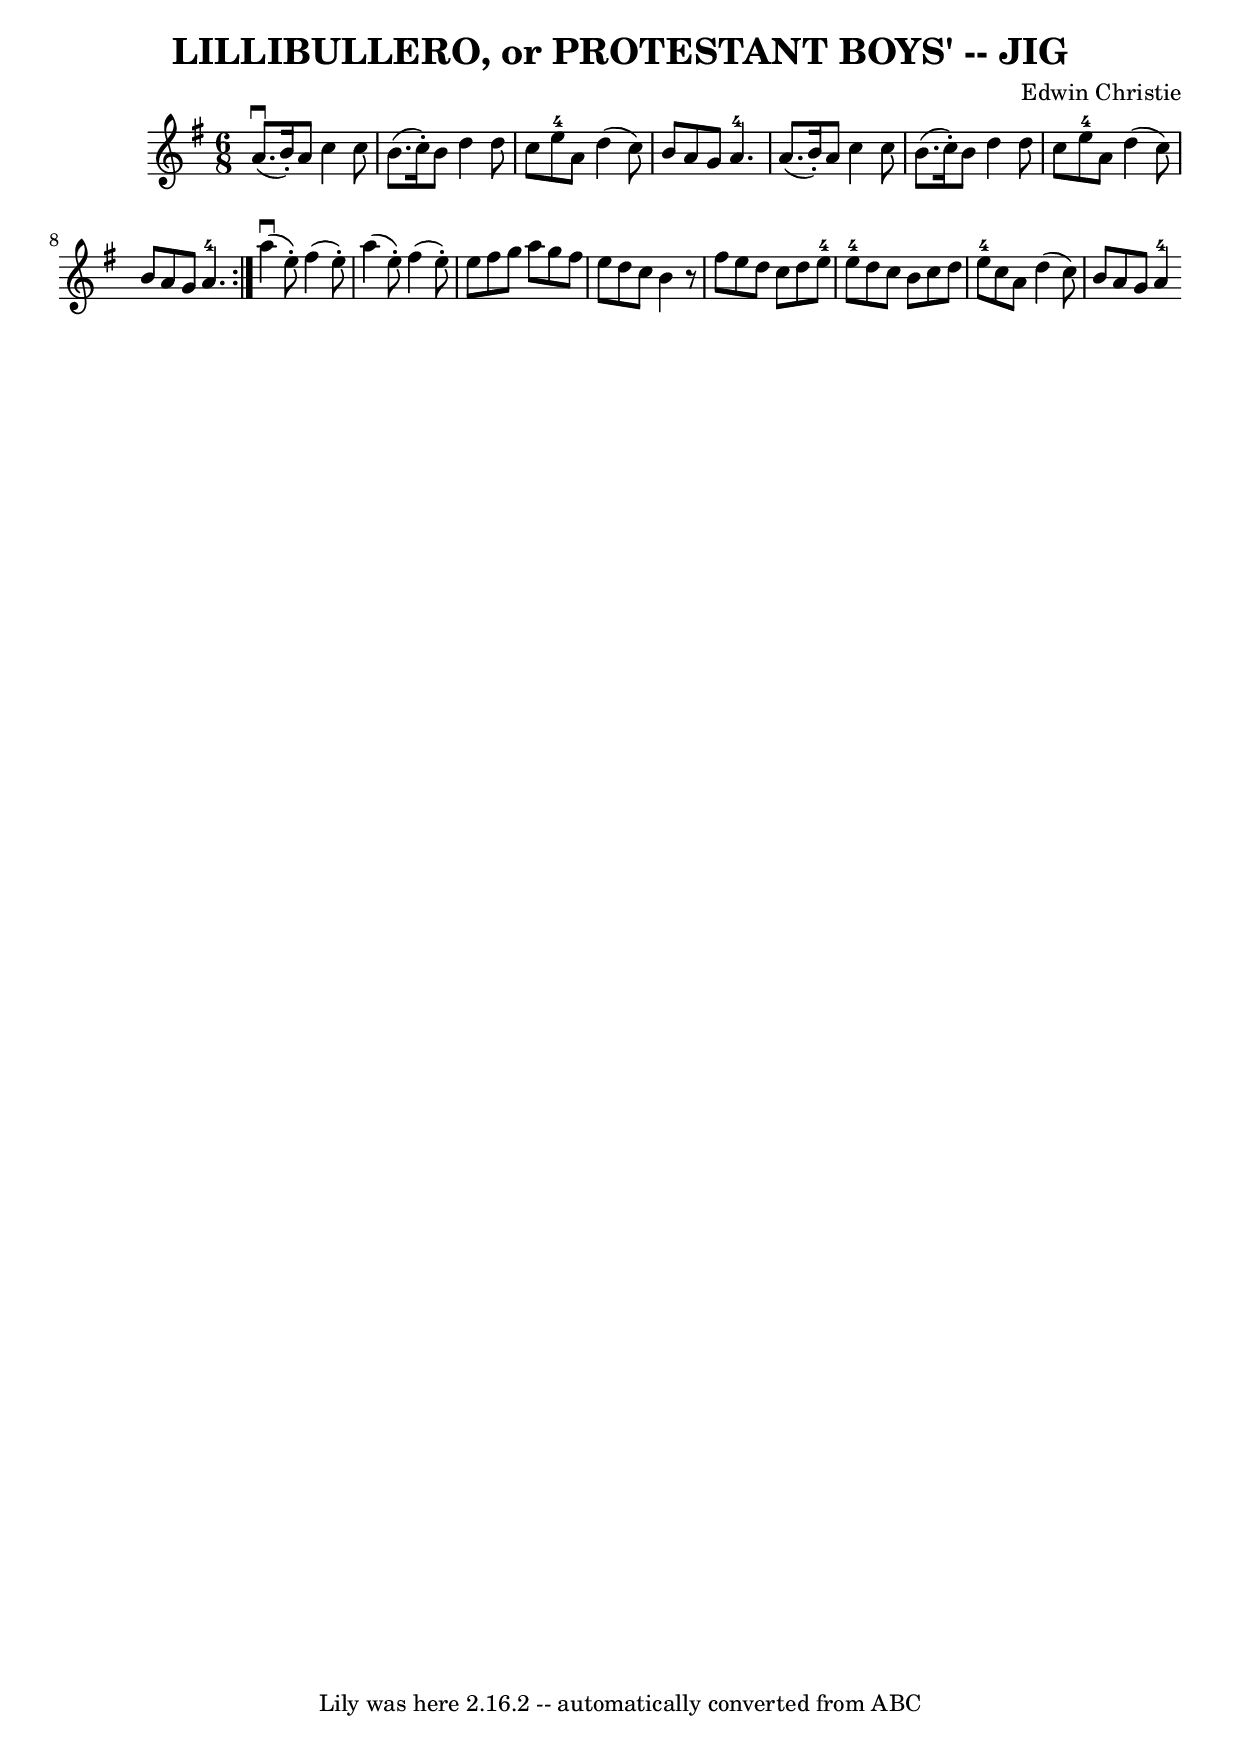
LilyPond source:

\version "2.16.2"
\include "Mammoth.ily"
\header {
  %% book = "Ryan's Mammoth Collection of Fiddle Tunes"
  composer = "Edwin Christie"
  crossRefNumber = "1"
  footnotes = ""
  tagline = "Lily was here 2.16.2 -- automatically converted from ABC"
  title = "LILLIBULLERO, or PROTESTANT BOYS' -- JIG"

}
voicedefault =  {



  \repeat volta 2 {

    \time 6/8 
    \key g \major
    a'8. (^\downbow b'16-.) a'8 c''4 c''8   |
    b'8. (c''16-.) b'8 d''4 d''8    |
    c''8    
    e''8-4 a'8 d''4 (c''8)   |
    b'8 a'8 g'8 a'4.-4       |
    a'8. (b'16-.) a'8 c''4 c''8    |
    
    b'8. (c''16-.) b'8 d''4 d''8    |
    c''8 e''8-4   
    a'8 d''4 (c''8)   |
    b'8 a'8 g'8 a'4.-4   
  }      
  a''4 (^\downbow e''8-.) fis''4 (e''8-.)   |
  a''4 (
  e''8-.) fis''4 (e''8-.)   |
  e''8 fis''8 g''8 a''8  
  g''8 fis''8    |
  e''8 d''8 c''8 b'4    r8       |
  
  fis''8 e''8 d''8 c''8 d''8 e''8-4   |
  e''8-4  
  d''8 c''8 b'8 c''8 d''8    |
  e''8-4 c''8 a'8    
  d''4 (c''8)   |
  b'8 a'8 g'8 a'4-4   

}

\score{
  <<

    \context Staff="default"
    {
      \voicedefault 
      
    }

  >>
  \layout {
    
  }
  \midi {
  }

}
